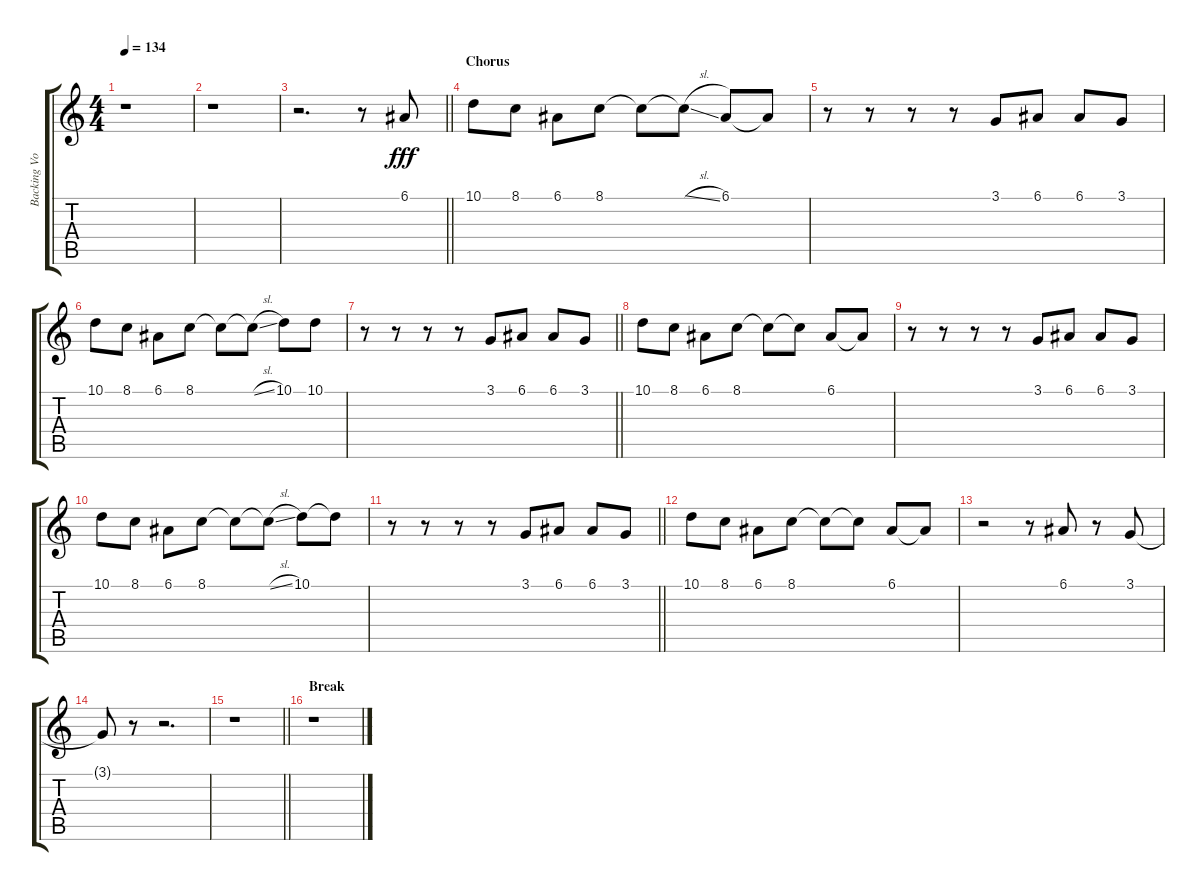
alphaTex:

\track ("Backing Vocals" "Backing Vo") {instrument clarinet}
\staff {score tabs}
\tuning (E4 B3 G3 D3 A2 E2) {hide}
\ts (4 4)
\tempo 134
\clef g2
\ks c
r.1{dy fff} |
r.1 |
\barLineRight lightlight
r.2{d} r.8 6.1.8 |
\section ("" "Chorus")
10.1.8 8.1.8 6.1.8 8.1.8 8.1{t}.8 8.1{sl t}.8 6.1.8 6.1{t}.8 |
r.8 r.8 r.8 r.8 3.1.8 6.1.8 6.1.8 3.1.8 |
10.1.8 8.1.8 6.1.8 8.1.8 8.1{t}.8 8.1{sl t}.8 10.1.8 10.1.8 |
\barLineRight lightlight
r.8 r.8 r.8 r.8 3.1.8 6.1.8 6.1.8 3.1.8 |
10.1.8 8.1.8 6.1.8 8.1.8 8.1{t}.8 8.1{t}.8 6.1.8 6.1{t}.8 |
r.8 r.8 r.8 r.8 3.1.8 6.1.8 6.1.8 3.1.8 |
10.1.8 8.1.8 6.1.8 8.1.8 8.1{t}.8 8.1{sl t}.8 10.1.8 10.1{t}.8 |
\barLineRight lightlight
r.8 r.8 r.8 r.8 3.1.8 6.1.8 6.1.8 3.1.8 |
10.1.8 8.1.8 6.1.8 8.1.8 8.1{t}.8 8.1{t}.8 6.1.8 6.1{t}.8 |
r.2 r.8 6.1.8 r.8 3.1.8 |
3.1{t}.8 r.8 r.2{d} |
\barLineRight lightlight
r.1 |
\section ("" "Break")
r.1
